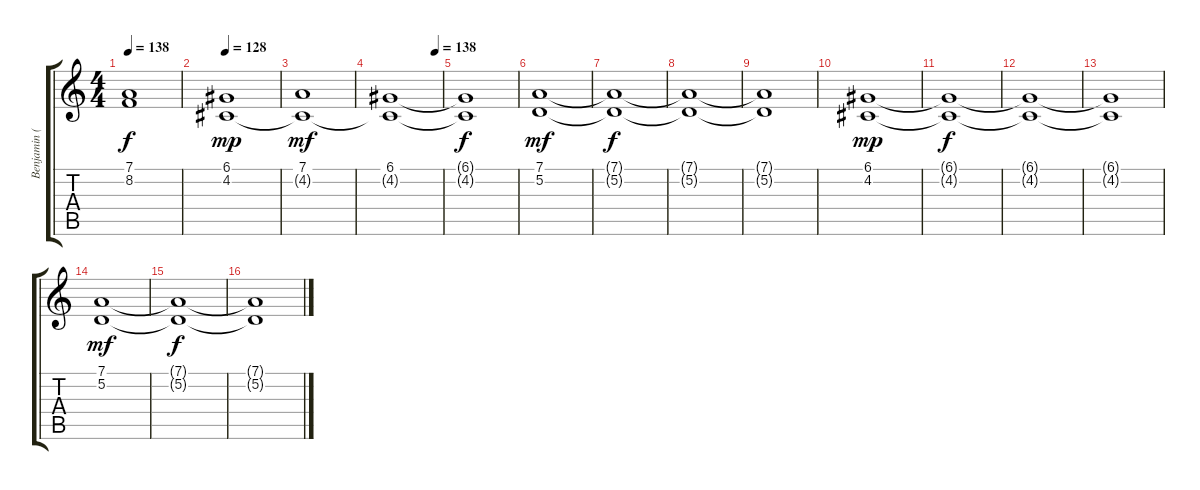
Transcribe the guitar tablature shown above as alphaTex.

\track ("Benjamin (KeybChoir)" "Benjamin (") {instrument pad4choir}
\staff {score tabs}
\tuning (D4 A3 F3 C3 G2 D2) {hide}
\ts (4 4)
\tempo 138
\clef g2
\ks c
(7.1{t} 8.2{t}).1{dy f} |
\tempo 128
(6.1 4.2).1{dy mp} |
(7.1 4.2{t}).1{dy mf} |
\tempo (138 0.875)
(6.1 4.2{t}).1 |
(6.1{t} 4.2{t}).1{dy f} |
(7.1 5.2).1{dy mf} |
(7.1{t} 5.2{t}).1{dy f} |
(7.1{t} 5.2{t}).1 |
(7.1{t} 5.2{t}).1 |
(6.1 4.2).1{dy mp} |
(6.1{t} 4.2{t}).1{dy f} |
(6.1{t} 4.2{t}).1 |
(6.1{t} 4.2{t}).1 |
(7.1 5.2).1{dy mf} |
(7.1{t} 5.2{t}).1{dy f} |
(7.1{t} 5.2{t}).1
